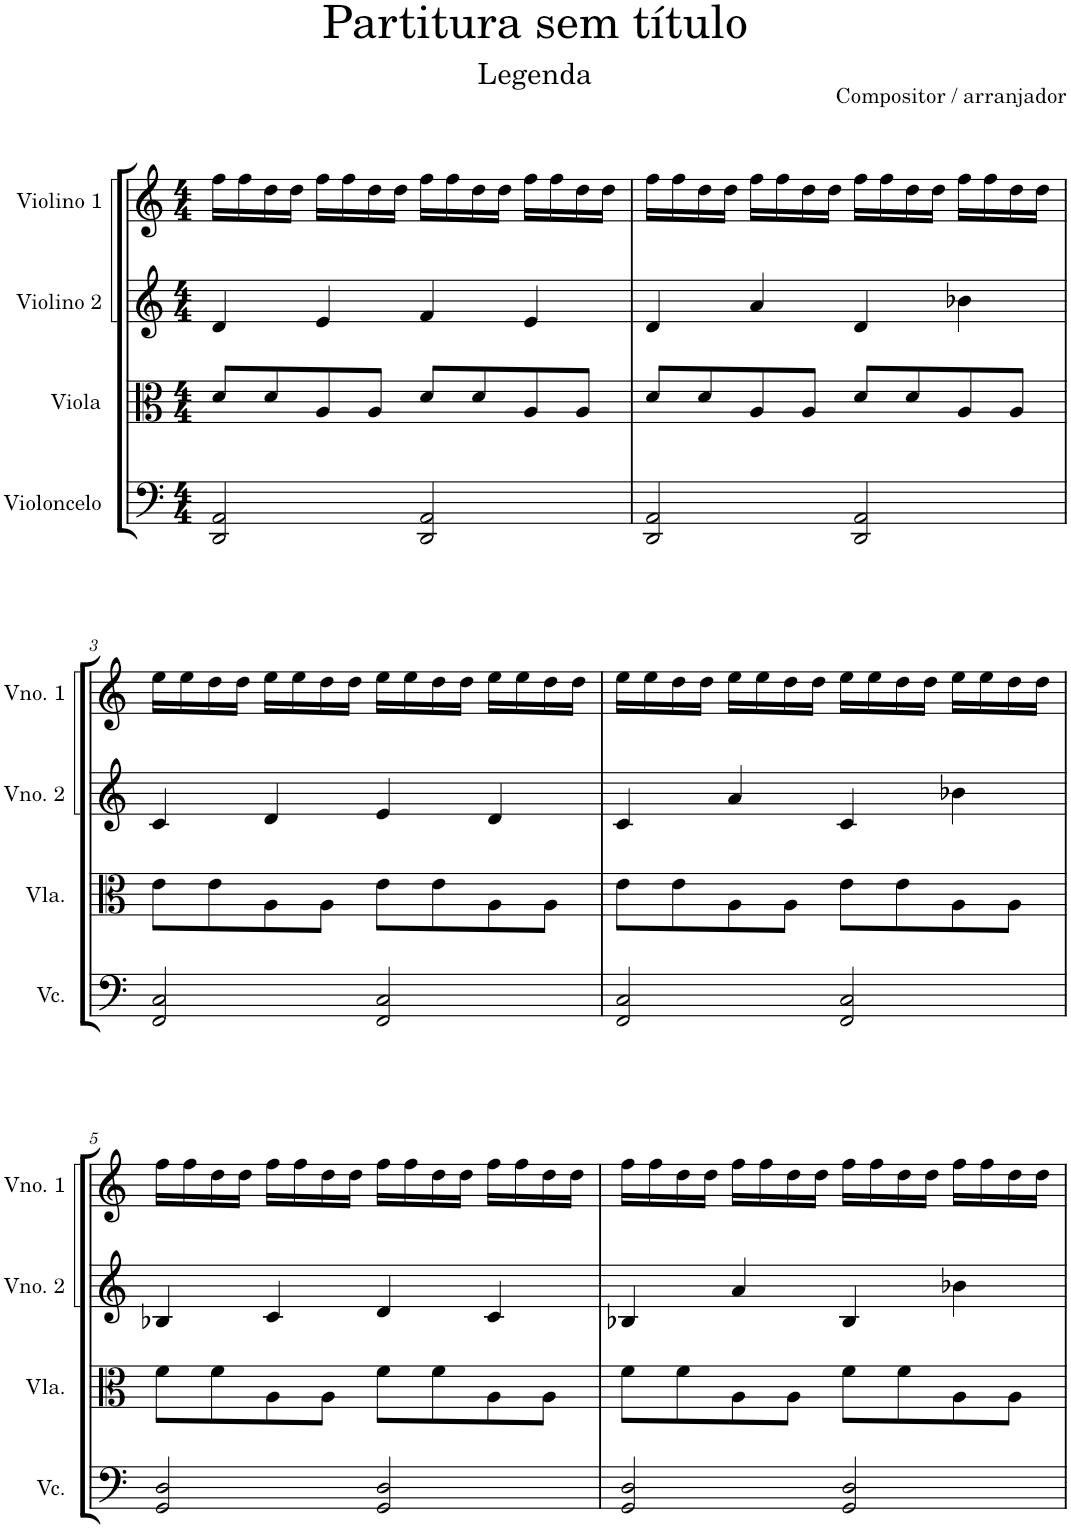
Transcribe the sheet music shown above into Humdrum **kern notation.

**kern	**kern	**kern	**kern
*part4	*part3	*part2	*part1
*staff4	*staff3	*staff2	*staff1
*I"Violoncelo	*I"Viola	*I"Violino 2	*I"Violino 1
*I'Vc.	*I'Vla.	*I'Vno. 2	*I'Vno. 1
*clefF4	*clefC3	*clefG2	*clefG2
*k[]	*k[]	*k[]	*k[]
*M4/4	*M4/4	*M4/4	*M4/4
=1	=1	=1	=1
2DD/ 2AA/	8d/L	4d/	16ff\LL
.	.	.	16ff\
.	8d/	.	16dd\
.	.	.	16dd\JJ
.	8A/	4e/	16ff\LL
.	.	.	16ff\
.	8A/J	.	16dd\
.	.	.	16dd\JJ
2DD/ 2AA/	8d/L	4f/	16ff\LL
.	.	.	16ff\
.	8d/	.	16dd\
.	.	.	16dd\JJ
.	8A/	4e/	16ff\LL
.	.	.	16ff\
.	8A/J	.	16dd\
.	.	.	16dd\JJ
=2	=2	=2	=2
2DD/ 2AA/	8d/L	4d/	16ff\LL
.	.	.	16ff\
.	8d/	.	16dd\
.	.	.	16dd\JJ
.	8A/	4a/	16ff\LL
.	.	.	16ff\
.	8A/J	.	16dd\
.	.	.	16dd\JJ
2DD/ 2AA/	8d/L	4d/	16ff\LL
.	.	.	16ff\
.	8d/	.	16dd\
.	.	.	16dd\JJ
.	8A/	4b-X\	16ff\LL
.	.	.	16ff\
.	8A/J	.	16dd\
.	.	.	16dd\JJ
!!LO:LB:g=z
=3	=3	=3	=3
2FF/ 2C/	8e\L	4c/	16ee\LL
.	.	.	16ee\
.	8e\	.	16dd\
.	.	.	16dd\JJ
.	8A\	4d/	16ee\LL
.	.	.	16ee\
.	8A\J	.	16dd\
.	.	.	16dd\JJ
2FF/ 2C/	8e\L	4e/	16ee\LL
.	.	.	16ee\
.	8e\	.	16dd\
.	.	.	16dd\JJ
.	8A\	4d/	16ee\LL
.	.	.	16ee\
.	8A\J	.	16dd\
.	.	.	16dd\JJ
=4	=4	=4	=4
2FF/ 2C/	8e\L	4c/	16ee\LL
.	.	.	16ee\
.	8e\	.	16dd\
.	.	.	16dd\JJ
.	8A\	4a/	16ee\LL
.	.	.	16ee\
.	8A\J	.	16dd\
.	.	.	16dd\JJ
2FF/ 2C/	8e\L	4c/	16ee\LL
.	.	.	16ee\
.	8e\	.	16dd\
.	.	.	16dd\JJ
.	8A\	4b-X\	16ee\LL
.	.	.	16ee\
.	8A\J	.	16dd\
.	.	.	16dd\JJ
!!LO:LB:g=z
=5	=5	=5	=5
2GG/ 2D/	8f\L	4B-X/	16ff\LL
.	.	.	16ff\
.	8f\	.	16dd\
.	.	.	16dd\JJ
.	8A\	4c/	16ff\LL
.	.	.	16ff\
.	8A\J	.	16dd\
.	.	.	16dd\JJ
2GG/ 2D/	8f\L	4d/	16ff\LL
.	.	.	16ff\
.	8f\	.	16dd\
.	.	.	16dd\JJ
.	8A\	4c/	16ff\LL
.	.	.	16ff\
.	8A\J	.	16dd\
.	.	.	16dd\JJ
=6	=6	=6	=6
2GG/ 2D/	8f\L	4B-X/	16ff\LL
.	.	.	16ff\
.	8f\	.	16dd\
.	.	.	16dd\JJ
.	8A\	4a/	16ff\LL
.	.	.	16ff\
.	8A\J	.	16dd\
.	.	.	16dd\JJ
2GG/ 2D/	8f\L	4B-/	16ff\LL
.	.	.	16ff\
.	8f\	.	16dd\
.	.	.	16dd\JJ
.	8A\	4b-X\	16ff\LL
.	.	.	16ff\
.	8A\J	.	16dd\
.	.	.	16dd\JJ
=	=	=	=
*-	*-	*-	*-
